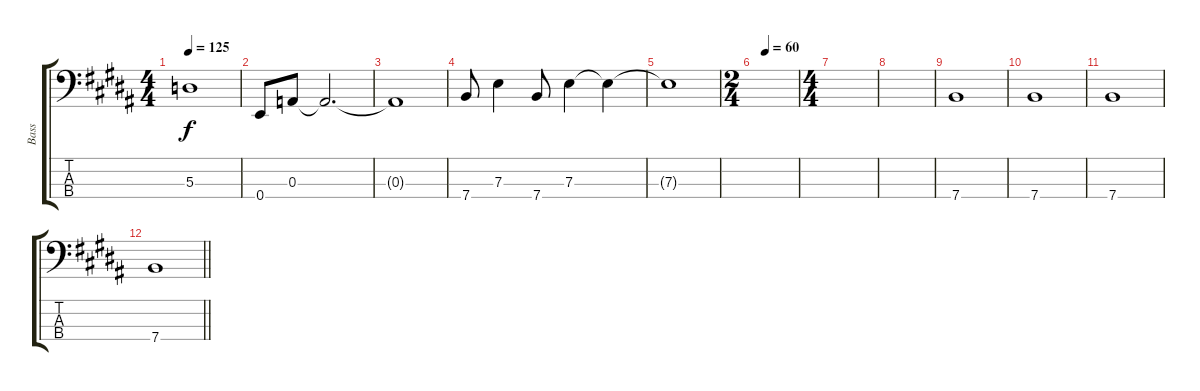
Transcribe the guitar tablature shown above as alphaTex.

\track ("Bass" "Bass") {instrument electricbassfinger}
\staff {score tabs}
\tuning (G2 D2 A1 E1) {hide}
\ts (4 4)
\tempo 125
\clef f4
\ks b
5.3{t}.1{dy f} |
0.4.8 0.3.8 0.3{t}.2{d} |
0.3{t}.1 |
7.4.8 7.3.4 7.4.8 7.3.4 7.3{t}.4 |
7.3{t}.1 |
\ts (2 4)
\tempo (60 0.25)
|
\ts (4 4)
|
|
7.4.1 |
7.4.1 |
7.4.1 |
\barLineRight lightlight
7.4.1
